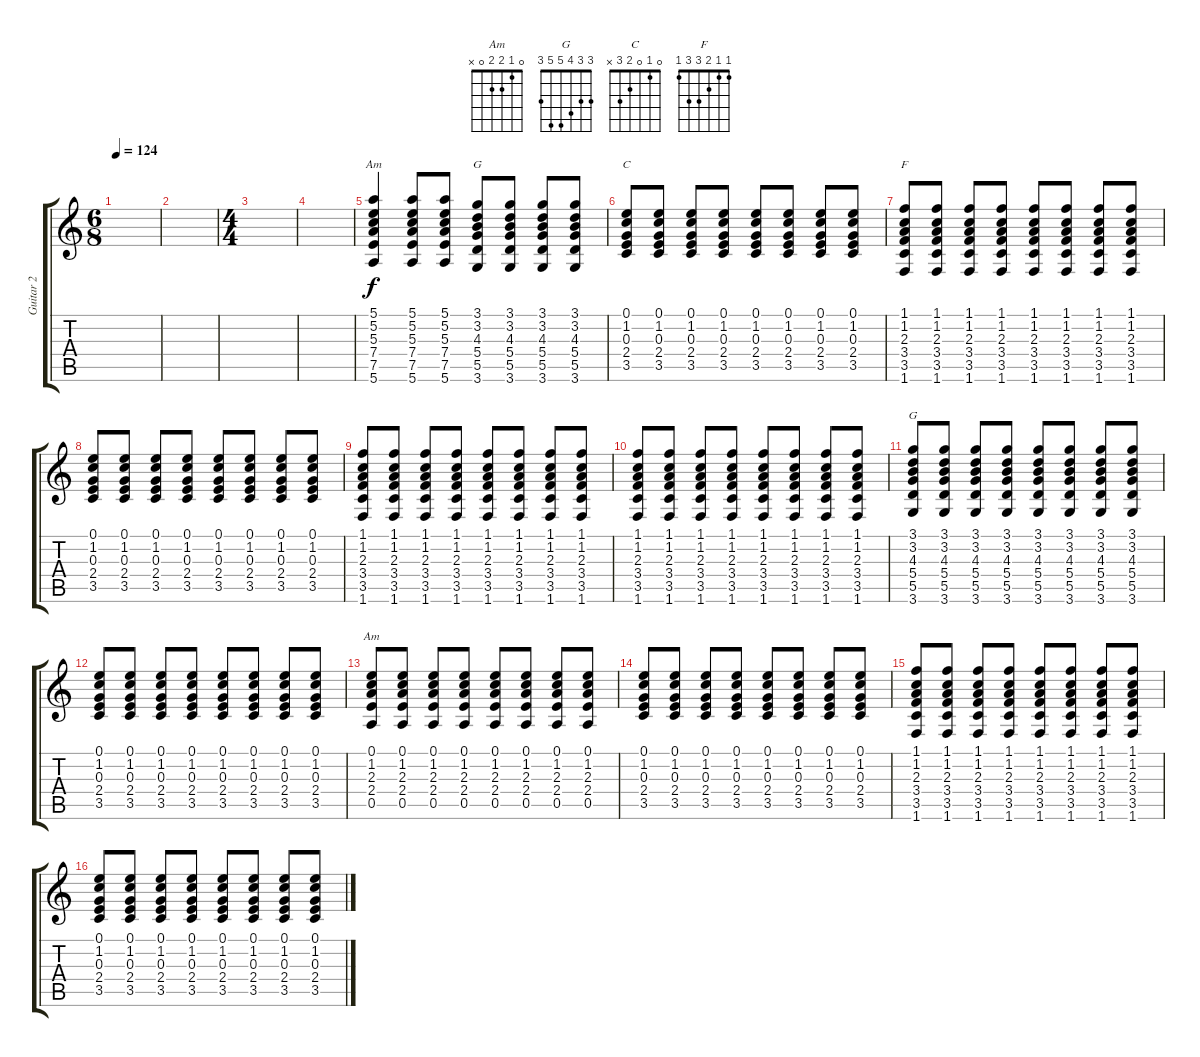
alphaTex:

\track ("Guitar 2" "Guitar 2") {instrument electricguitarjazz}
\staff {score tabs}
\tuning (E4 B3 G3 D3 A2 E2) {hide}
\chord ("Am" 5 5 5 7 7 5) {firstfret 5 barre 5}
\chord ("G" 3 3 4 5 5 3) {barre 3}
\chord ("C" 0 1 0 2 3 x)
\chord ("F" 1 1 2 3 3 1)
\chord ("G" 3 3 4 5 5 3)
\chord ("Am" 0 1 2 2 0 x)
\ts (6 8)
\tempo 124
\clef g2
\ks c
|
|
\ts (4 4)
|
|
(5.1 5.2 5.3 7.4 7.5 5.6).4{ch "Am"} (5.1 5.2 5.3 7.4 7.5 5.6).8 (5.1 5.2 5.3 7.4 7.5 5.6).8 (3.1 3.2 4.3 5.4 5.5 3.6).8{ch "G"} (3.1 3.2 4.3 5.4 5.5 3.6).8 (3.1 3.2 4.3 5.4 5.5 3.6).8 (3.1 3.2 4.3 5.4 5.5 3.6).8 |
(0.1 1.2 0.3 2.4 3.5).8{ch "C"} (0.1 1.2 0.3 2.4 3.5).8 (0.1 1.2 0.3 2.4 3.5).8 (0.1 1.2 0.3 2.4 3.5).8 (0.1 1.2 0.3 2.4 3.5).8 (0.1 1.2 0.3 2.4 3.5).8 (0.1 1.2 0.3 2.4 3.5).8 (0.1 1.2 0.3 2.4 3.5).8 |
(1.1 1.2 2.3 3.4 3.5 1.6).8{ch "F"} (1.1 1.2 2.3 3.4 3.5 1.6).8 (1.1 1.2 2.3 3.4 3.5 1.6).8 (1.1 1.2 2.3 3.4 3.5 1.6).8 (1.1 1.2 2.3 3.4 3.5 1.6).8 (1.1 1.2 2.3 3.4 3.5 1.6).8 (1.1 1.2 2.3 3.4 3.5 1.6).8 (1.1 1.2 2.3 3.4 3.5 1.6).8 |
(0.1 1.2 0.3 2.4 3.5).8 (0.1 1.2 0.3 2.4 3.5).8 (0.1 1.2 0.3 2.4 3.5).8 (0.1 1.2 0.3 2.4 3.5).8 (0.1 1.2 0.3 2.4 3.5).8 (0.1 1.2 0.3 2.4 3.5).8 (0.1 1.2 0.3 2.4 3.5).8 (0.1 1.2 0.3 2.4 3.5).8 |
(1.1 1.2 2.3 3.4 3.5 1.6).8 (1.1 1.2 2.3 3.4 3.5 1.6).8 (1.1 1.2 2.3 3.4 3.5 1.6).8 (1.1 1.2 2.3 3.4 3.5 1.6).8 (1.1 1.2 2.3 3.4 3.5 1.6).8 (1.1 1.2 2.3 3.4 3.5 1.6).8 (1.1 1.2 2.3 3.4 3.5 1.6).8 (1.1 1.2 2.3 3.4 3.5 1.6).8 |
(1.1 1.2 2.3 3.4 3.5 1.6).8 (1.1 1.2 2.3 3.4 3.5 1.6).8 (1.1 1.2 2.3 3.4 3.5 1.6).8 (1.1 1.2 2.3 3.4 3.5 1.6).8 (1.1 1.2 2.3 3.4 3.5 1.6).8 (1.1 1.2 2.3 3.4 3.5 1.6).8 (1.1 1.2 2.3 3.4 3.5 1.6).8 (1.1 1.2 2.3 3.4 3.5 1.6).8 |
(3.1 3.2 4.3 5.4 5.5 3.6).8{ch "G"} (3.1 3.2 4.3 5.4 5.5 3.6).8 (3.1 3.2 4.3 5.4 5.5 3.6).8 (3.1 3.2 4.3 5.4 5.5 3.6).8 (3.1 3.2 4.3 5.4 5.5 3.6).8 (3.1 3.2 4.3 5.4 5.5 3.6).8 (3.1 3.2 4.3 5.4 5.5 3.6).8 (3.1 3.2 4.3 5.4 5.5 3.6).8 |
(0.1 1.2 0.3 2.4 3.5).8 (0.1 1.2 0.3 2.4 3.5).8 (0.1 1.2 0.3 2.4 3.5).8 (0.1 1.2 0.3 2.4 3.5).8 (0.1 1.2 0.3 2.4 3.5).8 (0.1 1.2 0.3 2.4 3.5).8 (0.1 1.2 0.3 2.4 3.5).8 (0.1 1.2 0.3 2.4 3.5).8 |
(0.1 1.2 2.3 2.4 0.5).8{ch "Am"} (0.1 1.2 2.3 2.4 0.5).8 (0.1 1.2 2.3 2.4 0.5).8 (0.1 1.2 2.3 2.4 0.5).8 (0.1 1.2 2.3 2.4 0.5).8 (0.1 1.2 2.3 2.4 0.5).8 (0.1 1.2 2.3 2.4 0.5).8 (0.1 1.2 2.3 2.4 0.5).8 |
(0.1 1.2 0.3 2.4 3.5).8 (0.1 1.2 0.3 2.4 3.5).8 (0.1 1.2 0.3 2.4 3.5).8 (0.1 1.2 0.3 2.4 3.5).8 (0.1 1.2 0.3 2.4 3.5).8 (0.1 1.2 0.3 2.4 3.5).8 (0.1 1.2 0.3 2.4 3.5).8 (0.1 1.2 0.3 2.4 3.5).8 |
(1.1 1.2 2.3 3.4 3.5 1.6).8 (1.1 1.2 2.3 3.4 3.5 1.6).8 (1.1 1.2 2.3 3.4 3.5 1.6).8 (1.1 1.2 2.3 3.4 3.5 1.6).8 (1.1 1.2 2.3 3.4 3.5 1.6).8 (1.1 1.2 2.3 3.4 3.5 1.6).8 (1.1 1.2 2.3 3.4 3.5 1.6).8 (1.1 1.2 2.3 3.4 3.5 1.6).8 |
(0.1 1.2 0.3 2.4 3.5).8 (0.1 1.2 0.3 2.4 3.5).8 (0.1 1.2 0.3 2.4 3.5).8 (0.1 1.2 0.3 2.4 3.5).8 (0.1 1.2 0.3 2.4 3.5).8 (0.1 1.2 0.3 2.4 3.5).8 (0.1 1.2 0.3 2.4 3.5).8 (0.1 1.2 0.3 2.4 3.5).8
